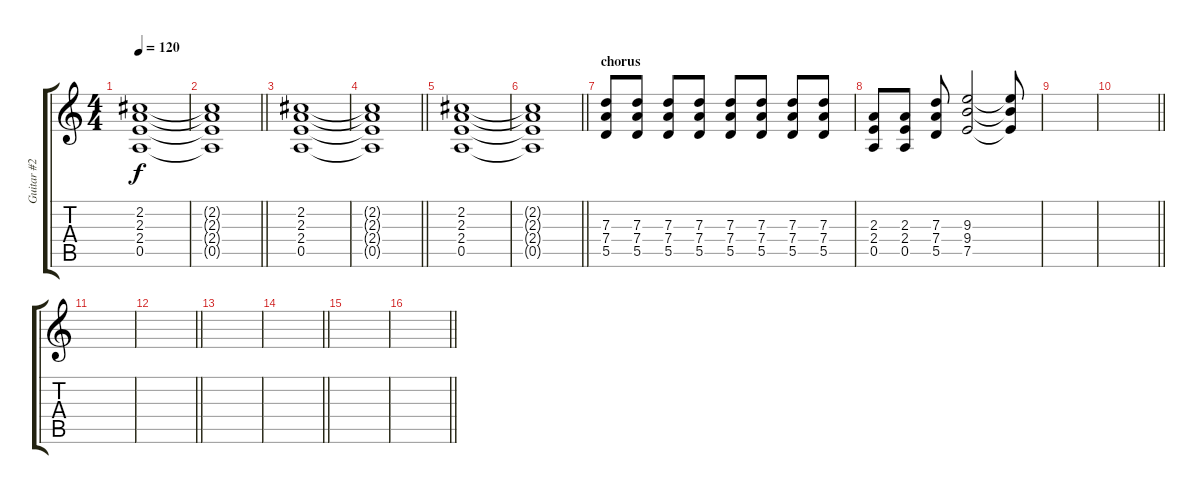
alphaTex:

\track ("Guitar #2" "Guitar #2") {instrument electricguitarclean}
\staff {score tabs}
\tuning (E4 B3 G3 D3 A2 E2) {hide}
\ts (4 4)
\tempo 120
\clef g2
\ks c
(2.2 2.3 2.4 0.5).1{dy f} |
\barLineRight lightlight
(2.2{t} 2.3{t} 2.4{t} 0.5{t}).1 |
(2.2 2.3 2.4 0.5).1 |
\barLineRight lightlight
(2.2{t} 2.3{t} 2.4{t} 0.5{t}).1 |
(2.2 2.3 2.4 0.5).1 |
\barLineRight lightlight
(2.2{t} 2.3{t} 2.4{t} 0.5{t}).1 |
\section ("" "chorus")
(7.3 7.4 5.5).8 (7.3 7.4 5.5).8 (7.3 7.4 5.5).8 (7.3 7.4 5.5).8 (7.3 7.4 5.5).8 (7.3 7.4 5.5).8 (7.3 7.4 5.5).8 (7.3 7.4 5.5).8 |
(2.3 2.4 0.5).8 (2.3 2.4 0.5).8 (7.3 7.4 5.5).8 (9.3 9.4 7.5).2 (9.3{t} 9.4{t} 7.5{t}).8 |
|
\barLineRight lightlight
|
|
\barLineRight lightlight
|
|
\barLineRight lightlight
|
|
\barLineRight lightlight
